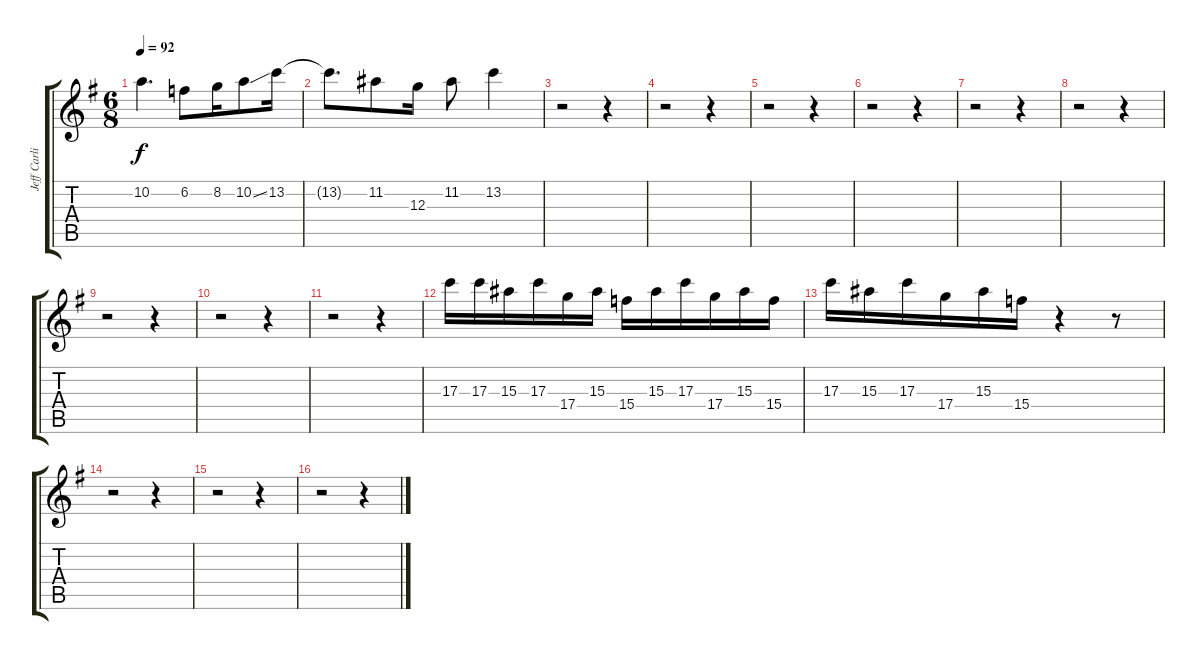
\track ("Jeff Carlisi Guitar II" "Jeff Carli") {instrument overdrivenguitar}
\staff {score tabs}
\tuning (E4 B3 G3 D3 A2 E2) {hide}
\ts (6 8)
\tempo 92
\clef g2
\ks g
10.2{t}.4{d dy f} 6.2.8 8.2.16 10.2{ss}.8 13.2.16 |
13.2{t}.8{d} 11.2.8 12.3.16 11.2.8 13.2.4 |
r.2 r.4 |
r.2 r.4 |
r.2 r.4 |
r.2 r.4 |
r.2 r.4 |
r.2 r.4 |
r.2 r.4 |
r.2 r.4 |
r.2 r.4 |
17.3.16 17.3.16 15.3.16 17.3.16 17.4.16 15.3.16 15.4.16 15.3.16 17.3.16 17.4.16 15.3.16 15.4.16 |
17.3.16 15.3.16 17.3.16 17.4.16 15.3.16 15.4.16 r.4 r.8 |
r.2 r.4 |
r.2 r.4 |
r.2 r.4
